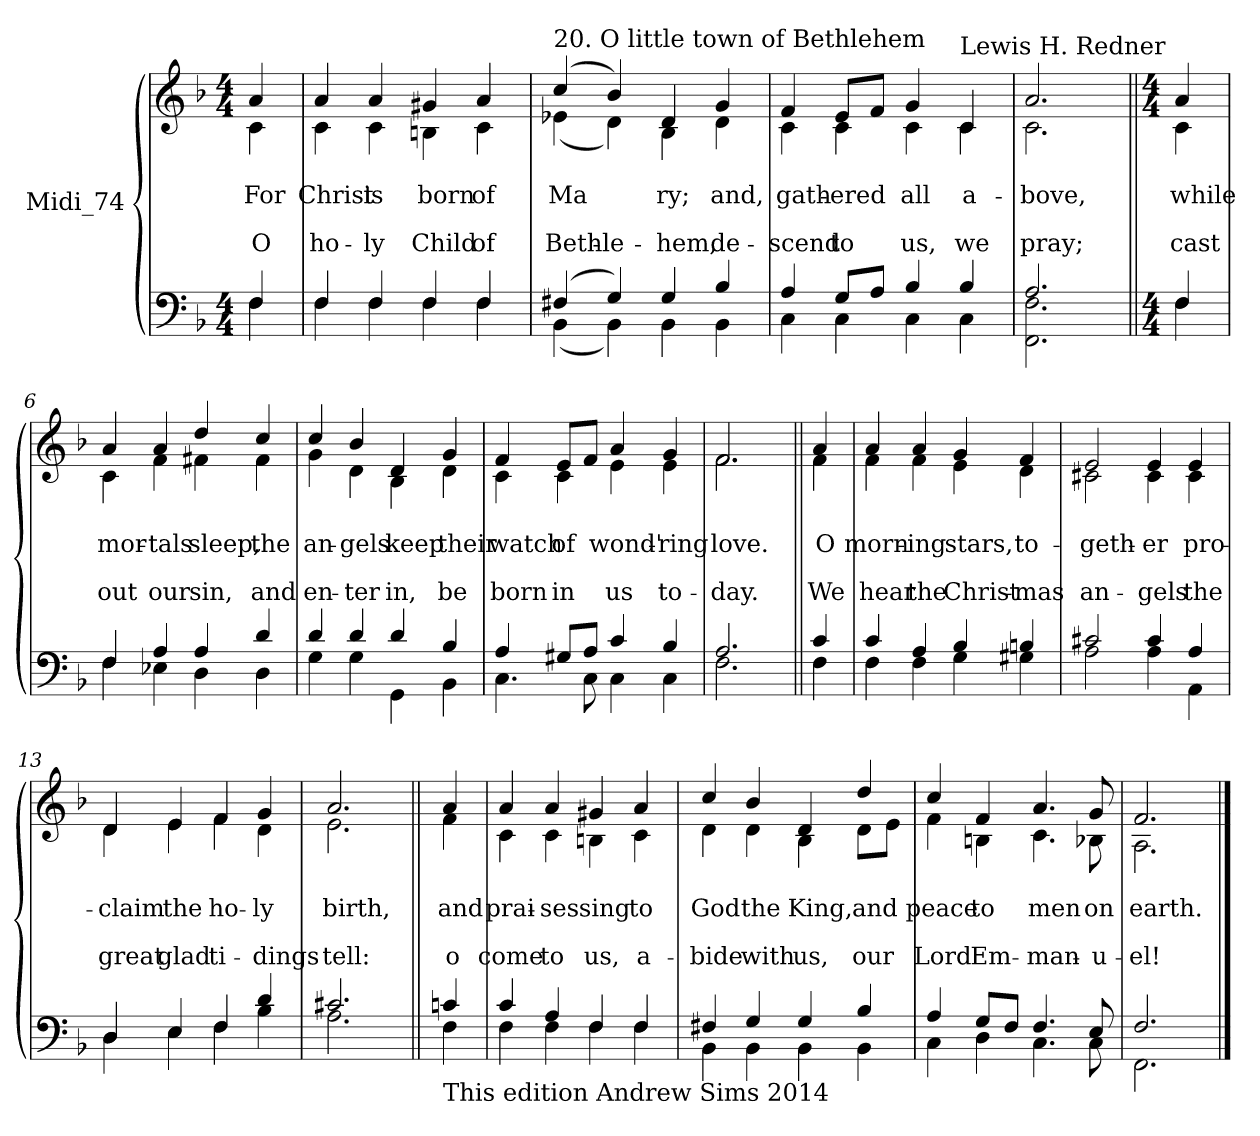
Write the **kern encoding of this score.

**kern	**kern	**text	**text	**text	**text
*part2	*part1	*part1	*part1	*part1	*part1
*staff2	*staff1	*staff1	*staff1	*staff1	*staff1
*I"Midi_74	*I"Midi_74	*	*	*	*
*clefF4	*clefG2	*	*	*	*
*k[b-]	*k[b-]	*	*	*	*
*F:	*F:	*	*	*	*
*M4/4	*M4/4	*	*	*	*
=	=	=	=	=	=
*^	*	*	*	*	*
!	!	!LO:TX:a:t=Phillips Brooks	!	!	!	!
!	!	!	!LO:LY:b	!	!LO:LY:b	!
*	*	*^	*	*	*	*
!	!	!	!	!	!LO:LY:b	!	!LO:LY:b
4F/	4F\	4a/	4c\	.	For	.	O
=1	=1	=1	=1	=1	=1	=1	=1
!	!	!	!	!LO:LY:b	!	!LO:LY:b	!
!	!	!	!	!	!LO:LY:b	!	!LO:LY:b
4F/	4F\	4a/	4c\	.	Christ	.	ho-
!	!	!	!	!LO:LY:b	!	!LO:LY:b	!
!	!	!	!	!	!LO:LY:b	!	!LO:LY:b
4F/	4F\	4a/	4c\	.	-is	.	ly
!	!	!	!	!LO:LY:b	!	!LO:LY:b	!
!	!	!	!	!	!LO:LY:b	!	!LO:LY:b
4F/	4F\	4g#X/	4Bn\	.	born	.	Child
!	!	!	!	!LO:LY:b	!	!LO:LY:b	!
!	!	!	!	!	!LO:LY:b	!	!LO:LY:b
4F/	4F\	4a/	4c\	.	of	.	of
=2	=2	=2	=2	=2	=2	=2	=2
!	!	!LO:TX:a:t=20. O little town of Bethlehem	!	!	!	!	!
!	!	!	!	!LO:LY:b	!	!LO:LY:b	!
!	!	!	!	!	!LO:LY:b	!	!LO:LY:b
(>4F#X/	(<4BB-\	(>4cc/	(<4e-X\	.	Ma	.	Beth-
!	!	!	!	!LO:LY:b	!	!LO:LY:b	!
!	!	!	!	!	!	!	!LO:LY:b
4G/)	4BB-\)	4b-/)	4d\)	.	.	.	-le-
!	!	!	!	!LO:LY:b	!	!LO:LY:b	!
!	!	!	!	!	!LO:LY:b	!	!LO:LY:b
4G/	4BB-\	4d/	4B-\	.	-ry;	.	hem,
!	!	!	!	!LO:LY:b	!	!LO:LY:b	!
!	!	!	!	!	!LO:LY:b	!	!LO:LY:b
4B-/	4BB-\	4g/	4d\	.	and,	.	de-
=3	=3	=3	=3	=3	=3	=3	=3
!	!	!	!	!LO:LY:b	!	!LO:LY:b	!
!	!	!	!	!	!LO:LY:b	!	!LO:LY:b
4A/	4C\	4f/	4c\	.	gath-	.	-scend
!	!	!	!	!LO:LY:b	!	!LO:LY:b	!
!	!	!	!	!	!LO:LY:b	!	!LO:LY:b
8G/L	4C\	8e/L	4c\	.	ered	.	to
8A/J	.	8f/J	.	.	.	.	.
!	!	!	!	!LO:LY:b	!	!LO:LY:b	!
!	!	!	!	!	!LO:LY:b	!	!LO:LY:b
4B-/	4C\	4g/	4c\	.	all	.	us,
!	!	!LO:TX:a:t=Lewis H. Redner	!	!	!	!	!
!	!	!	!	!LO:LY:b	!	!LO:LY:b	!
!	!	!	!	!	!LO:LY:b	!	!LO:LY:b
4B-/	4C\	4c/	4c\	.	a-	.	-we
=4	=4	=4	=4	=4	=4	=4	=4
!	!	!	!	!LO:LY:b	!	!LO:LY:b	!
!	!	!	!	!	!LO:LY:b	!	!LO:LY:b
2.A/	2.FF\ 2.F\	2.a/	2.c\	.	bove,	.	pray;
!!LO:LB:g=z	!!
=5||	=5||	=5||	=5||	=5||	=5||	=5||	=5||
*M4/4	*	*M4/4	*	*	*	*	*
!	!	!	!	!LO:LY:b	!	!LO:LY:b	!
!	!	!	!	!	!LO:LY:b	!	!LO:LY:b
4F/	4F\	4a/	4c\	.	while	.	cast
=6	=6	=6	=6	=6	=6	=6	=6
!	!	!	!	!LO:LY:b	!	!LO:LY:b	!
!	!	!	!	!	!LO:LY:b	!	!LO:LY:b
4F/	4F\	4a/	4c\	.	mor-	.	-out
!	!	!	!	!LO:LY:b	!	!LO:LY:b	!
!	!	!	!	!	!LO:LY:b	!	!LO:LY:b
4A/	4E-X\	4a/	4f\	.	tals	.	our
!	!	!	!	!LO:LY:b	!	!LO:LY:b	!
!	!	!	!	!	!LO:LY:b	!	!LO:LY:b
4A/	4D\	4dd/	4f#X\	.	sleep,	.	sin,
!	!	!	!	!LO:LY:b	!	!LO:LY:b	!
!	!	!	!	!	!LO:LY:b	!	!LO:LY:b
4d	4D\	4cc/	4f#\	.	the	.	and
=7	=7	=7	=7	=7	=7	=7	=7
!	!	!	!	!LO:LY:b	!	!LO:LY:b	!
!	!	!	!	!	!LO:LY:b	!	!LO:LY:b
4d	4G\	4cc/	4g\	.	an-	.	-en-
!	!	!	!	!LO:LY:b	!	!LO:LY:b	!
!	!	!	!	!	!LO:LY:b	!	!LO:LY:b
4d	4G\	4b-/	4d\	.	-gels	.	ter
!	!	!	!	!LO:LY:b	!	!LO:LY:b	!
!	!	!	!	!	!LO:LY:b	!	!LO:LY:b
4d	4GG\	4d/	4B-\	.	keep	.	in,
!	!	!	!	!LO:LY:b	!	!LO:LY:b	!
!	!	!	!	!	!LO:LY:b	!	!LO:LY:b
4B-/	4BB-\	4g/	4d\	.	their	.	be
=8	=8	=8	=8	=8	=8	=8	=8
!	!	!	!	!LO:LY:b	!	!LO:LY:b	!
!	!	!	!	!	!LO:LY:b	!	!LO:LY:b
4A/	4.C\	4f/	4c\	.	watch	.	born
!	!	!	!	!LO:LY:b	!	!LO:LY:b	!
!	!	!	!	!	!LO:LY:b	!	!LO:LY:b
8G#X/L	.	8e/L	4c\	.	of	.	in
8A/J	8C\	8f/J	.	.	.	.	.
!	!	!	!	!LO:LY:b	!	!LO:LY:b	!
!	!	!	!	!	!LO:LY:b	!	!LO:LY:b
4c/	4C\	4a/	4e\	.	wond'-	.	-us
!	!	!	!	!LO:LY:b	!	!LO:LY:b	!
!	!	!	!	!	!LO:LY:b	!	!LO:LY:b
4B-/	4C\	4g/	4e\	.	ring	.	to-
=9	=9	=9	=9	=9	=9	=9	=9
!	!	!	!	!LO:LY:b	!	!LO:LY:b	!
!	!	!	!	!	!LO:LY:b	!	!LO:LY:b
2.A/	2.F\	2.f/	2.f\	.	love.	.	day.
!!LO:LB:g=z	!!
=10||	=10||	=10||	=10||	=10||	=10||	=10||	=10||
!	!	!	!	!LO:LY:b	!	!LO:LY:b	!
!	!	!	!	!	!LO:LY:b	!	!LO:LY:b
4c/	4F\	4a/	4f\	.	O	.	We
=11	=11	=11	=11	=11	=11	=11	=11
!	!	!	!	!LO:LY:b	!	!LO:LY:b	!
!	!	!	!	!	!LO:LY:b	!	!LO:LY:b
4c/	4F\	4a/	4f\	.	morn-	.	-hear
!	!	!	!	!LO:LY:b	!	!LO:LY:b	!
!	!	!	!	!	!LO:LY:b	!	!LO:LY:b
4A/	4F\	4a/	4f\	.	ing	.	the
!	!	!	!	!LO:LY:b	!	!LO:LY:b	!
!	!	!	!	!	!LO:LY:b	!	!LO:LY:b
4B-/	4G\	4g/	4e\	.	stars,	.	Christ-
!	!	!	!	!LO:LY:b	!	!LO:LY:b	!
!	!	!	!	!	!LO:LY:b	!	!LO:LY:b
4Bn/	4G#X\	4f/	4d\	.	-to-	.	-mas
=12	=12	=12	=12	=12	=12	=12	=12
!	!	!	!	!LO:LY:b	!	!LO:LY:b	!
!	!	!	!	!	!LO:LY:b	!	!LO:LY:b
2c#X/	2A\	2e/	2c#X\	.	geth-	.	-an-
!	!	!	!	!LO:LY:b	!	!LO:LY:b	!
!	!	!	!	!	!LO:LY:b	!	!LO:LY:b
4c#/	4A\	4e/	4c#\	.	-er	.	gels
!	!	!	!	!LO:LY:b	!	!LO:LY:b	!
!	!	!	!	!	!LO:LY:b	!	!LO:LY:b
4A/	4AA\	4e/	4c#\	.	pro-	.	-the
=13	=13	=13	=13	=13	=13	=13	=13
!	!	!	!	!LO:LY:b	!	!LO:LY:b	!
!	!	!	!	!	!LO:LY:b	!	!LO:LY:b
4D/	4D\	4d/	4d\	.	claim	.	great
!	!	!	!	!LO:LY:b	!	!LO:LY:b	!
!	!	!	!	!	!LO:LY:b	!	!LO:LY:b
4E/	4E\	4e/	4e\	.	the	.	glad
!	!	!	!	!LO:LY:b	!	!LO:LY:b	!
!	!	!	!	!	!LO:LY:b	!	!LO:LY:b
4F/	4F\	4f/	4f\	.	ho-	.	-ti-
!	!	!	!	!LO:LY:b	!	!LO:LY:b	!
!	!	!	!	!	!LO:LY:b	!	!LO:LY:b
4d/	4B-\	4g/	4d\	.	-ly	.	dings
=14	=14	=14	=14	=14	=14	=14	=14
!	!	!	!	!LO:LY:b	!	!LO:LY:b	!
!	!	!	!	!	!LO:LY:b	!	!LO:LY:b
2.c#X/	2.A\	2.a/	2.e\	.	birth,	.	tell:
!!LO:LB:g=z	!!
=15||	=15||	=15||	=15||	=15||	=15||	=15||	=15||
!LO:TX:b:t=This edition  Andrew Sims 2014	!	!	!	!	!	!	!
!	!	!	!	!LO:LY:b	!	!LO:LY:b	!
!	!	!	!	!	!LO:LY:b	!	!LO:LY:b
4cn/	4F\	4a/	4f\	.	and	.	o
=16	=16	=16	=16	=16	=16	=16	=16
!	!	!	!	!LO:LY:b	!	!LO:LY:b	!
!	!	!	!	!	!LO:LY:b	!	!LO:LY:b
4c/	4F\	4a/	4c\	.	-prai-	.	-come
!	!	!	!	!LO:LY:b	!	!LO:LY:b	!
!	!	!	!	!	!LO:LY:b	!	!LO:LY:b
4A/	4F\	4a/	4c\	.	ses	.	to
!	!	!	!	!LO:LY:b	!	!LO:LY:b	!
!	!	!	!	!	!LO:LY:b	!	!LO:LY:b
4F/	4F\	4g#X/	4Bn\	.	sing	.	us,
!	!	!	!	!LO:LY:b	!	!LO:LY:b	!
!	!	!	!	!	!LO:LY:b	!	!LO:LY:b
4F/	4F\	4a/	4c\	.	to	.	a-
=17	=17	=17	=17	=17	=17	=17	=17
!	!	!	!	!LO:LY:b	!	!LO:LY:b	!
!	!	!	!	!	!LO:LY:b	!	!LO:LY:b
4F#X/	4BB-\	4cc/	4d\	.	God	.	bide
!	!	!	!	!LO:LY:b	!	!LO:LY:b	!
!	!	!	!	!	!LO:LY:b	!	!LO:LY:b
4G/	4BB-\	4b-/	4d\	.	the	.	with
!	!	!	!	!LO:LY:b	!	!LO:LY:b	!
!	!	!	!	!	!LO:LY:b	!	!LO:LY:b
4G/	4BB-\	4d/	4B-\	.	King,	.	us,
!	!	!	!	!LO:LY:b	!	!LO:LY:b	!
!	!	!	!	!	!LO:LY:b	!	!LO:LY:b
4B-/	4BB-\	4dd/	8d\L	.	and	.	our
.	.	.	8e\J	.	.	.	.
=18	=18	=18	=18	=18	=18	=18	=18
!	!	!	!	!LO:LY:b	!	!LO:LY:b	!
!	!	!	!	!	!LO:LY:b	!	!LO:LY:b
4A/	4C\	4cc/	4f\	.	peace	.	Lord
!	!	!	!	!LO:LY:b	!	!LO:LY:b	!
!	!	!	!	!	!LO:LY:b	!	!LO:LY:b
8G/L	4D\	4f/	4Bn\	.	to	.	Em-
8F/J	.	.	.	.	.	.	.
!	!	!	!	!LO:LY:b	!	!LO:LY:b	!
!	!	!	!	!	!LO:LY:b	!	!LO:LY:b
4.F/	4.C\	4.a/	4.c\	.	-men	.	man-
!	!	!	!	!LO:LY:b	!	!LO:LY:b	!
!	!	!	!	!	!LO:LY:b	!	!LO:LY:b
8E/	8C\	8g/	8B-X\	.	-on	.	u-
=19	=19	=19	=19	=19	=19	=19	=19
!	!	!	!	!LO:LY:b	!	!LO:LY:b	!
!	!	!	!	!	!LO:LY:b	!	!LO:LY:b
2.F/	2.FF\	2.f/	2.A\	.	earth.	.	el!
*v	*v	*	*	*	*	*	*
*	*v	*v	*	*	*	*
==	==	==	==	==	==
*-	*-	*-	*-	*-	*-
